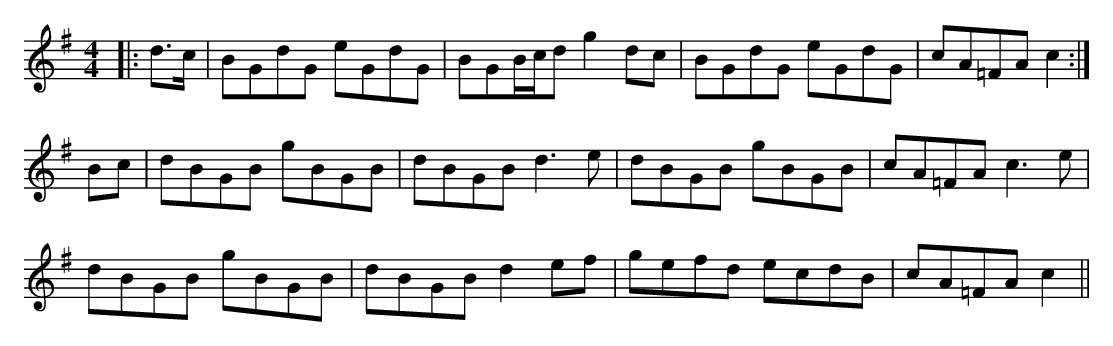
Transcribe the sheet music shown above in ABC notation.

X:1
M:4/4
K:G
|:d>c|BGdG eGdG|BGB/c/d g2 dc|BGdG eGdG|cA=FA c2:|
Bc|dBGB gBGB|dBGB d3 e|dBGB gBGB|cA=FA c3 e|
dBGB gBGB|dBGB d2 ef|gefd ecdB|cA=FA c2||
